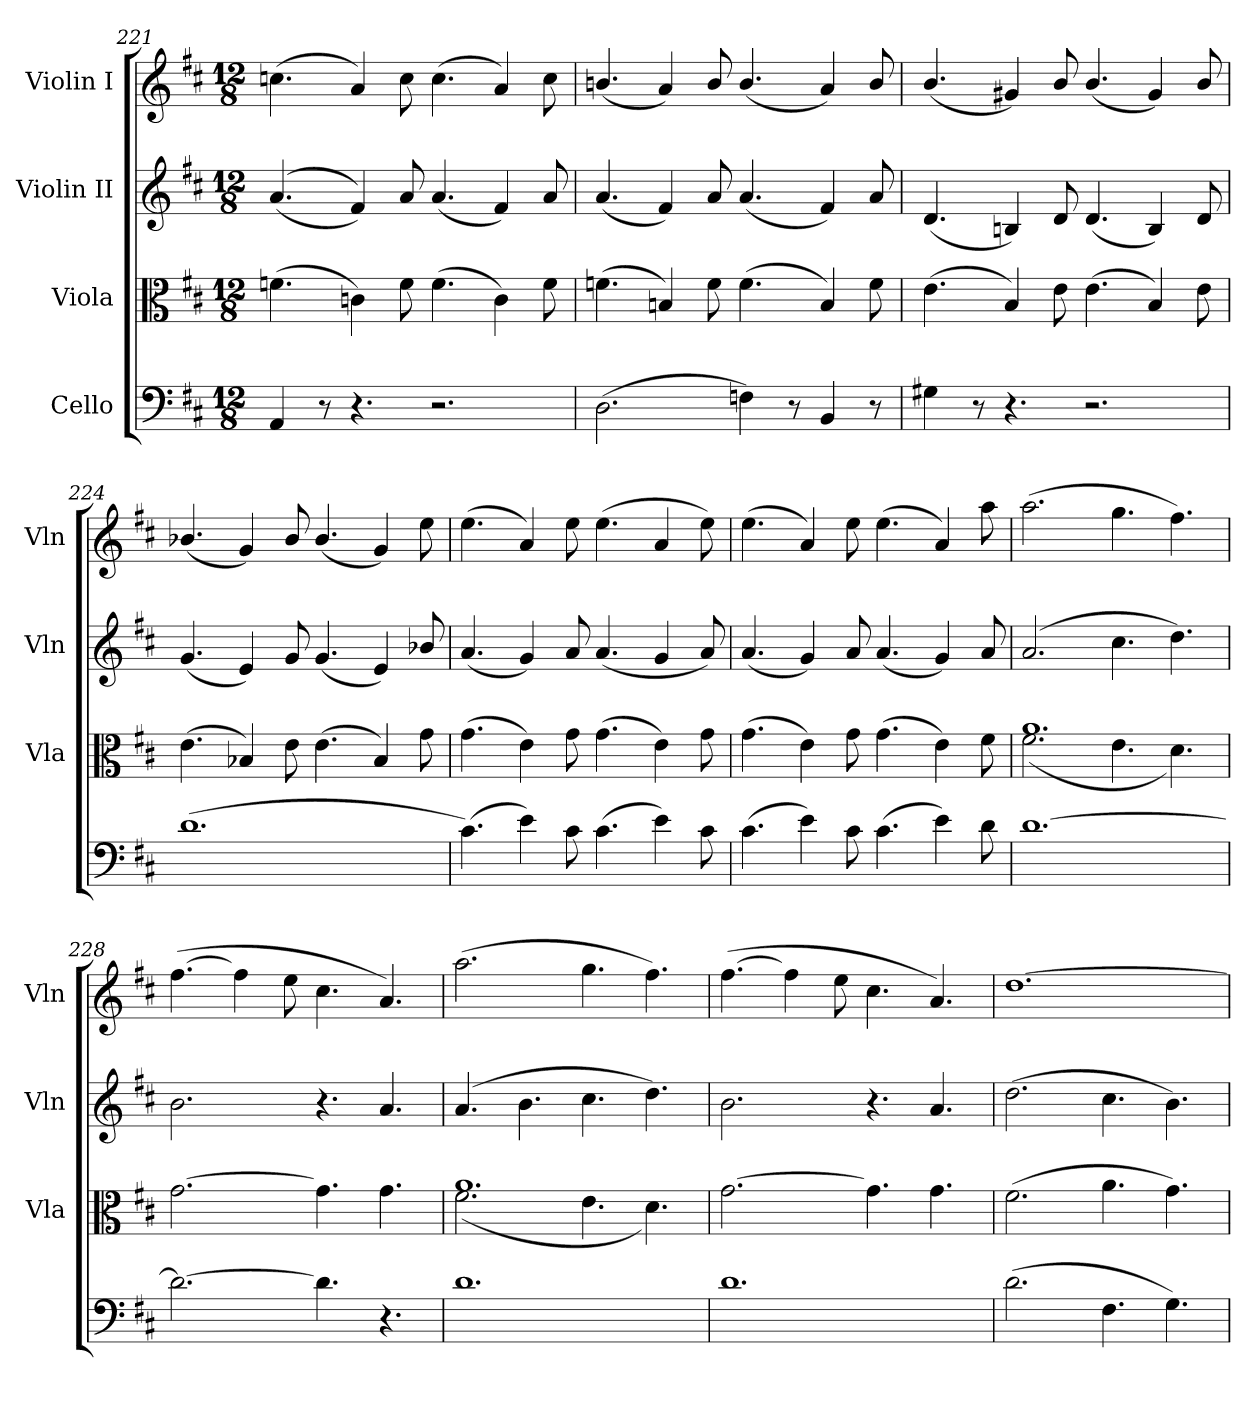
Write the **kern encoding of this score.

**kern	**kern	**kern	**kern
*part4	*part3	*part2	*part1
*staff4	*staff3	*staff2	*staff1
*I"Cello	*I"Viola	*I"Violin II	*I"Violin I
*	*I'Vla	*I'Vln	*I'Vln
!!LO:LB:g=z
*clefF4	*clefC3	*clefG2	*clefG2
*k[f#c#]	*k[f#c#]	*k[f#c#]	*k[f#c#]
*M12/8	*M12/8	*M12/8	*M12/8
=221	=221	=221	=221
4AA/	(>4.fn\	(<(<4.a/	(>4.ccn\
8r	.	.	.
4.r	4cn\)	4f#/))	4a/)
.	8f\	8a/	8cc\
2.r	(>4.f\	(<4.a/	(>4.cc\
.	4c\)	4f#/)	4a/)
.	8f\	8a/	8cc\
=222	=222	=222	=222
(>2.D\	(>4.fn\	(<4.a/	(<4.bn/
.	4Bn/)	4f#/)	4a/)
.	8f\	8a/	8b/
4Fn\)	(>4.f\	(<4.a/	(<4.b/
8r	.	.	.
4BB/	4B/)	4f#/)	4a/)
8r	8f\	8a/	8b/
=223	=223	=223	=223
4G#X\	(>4.e\	(<4.d/	(<4.b/
8r	.	.	.
4.r	4B/)	4Bn/)	4g#X/)
.	8e\	8d/	8b/
2.r	(>4.e\	(<4.d/	(<4.b/
.	4B/)	4B/)	4g#/)
.	8e\	8d/	8b/
=224	=224	=224	=224
(>1.d	(>4.e\	(<4.g/	(<4.b-X/
.	4B-X/)	4e/)	4g/)
.	8e\	8g/	8b-/
.	(>4.e\	(<4.g/	(<4.b-/
.	4B-/)	4e/)	4g/)
.	8g\	8b-X/	8ee\
=225	=225	=225	=225
(>4.c#\)	(>4.g\	(<4.a/	(>4.ee\
4e\)	4e\)	4g/)	4a/)
8c#\	8g\	8a/	8ee\
(>4.c#\	(>4.g\	(<4.a/	(>4.ee\
4e\)	4e\)	4g/	4a/
8c#\	8g\	8a/)	8ee\)
=226	=226	=226	=226
(>4.c#\	(>4.g\	(<4.a/	(>4.ee\
4e\)	4e\)	4g/)	4a/)
8c#\	8g\	8a/	8ee\
(>4.c#\	(>4.g\	(<4.a/	(>4.ee\
4e\)	4e\)	4g/)	4a/)
8d\	8f#\	8a/	8aa\
=227	=227	=227	=227
*	*^	*	*
[1.d	1.a	(<2.f#\	(>2.a/	(>2.aa\
.	.	4.e\	4.cc#\	4.gg\
.	.	4.d\)	4.dd\)	4.ff#\)
*	*v	*v	*	*
=228	=228	=228	=228
2.d\_	[2.g\	2.b\	(>[4.ff#\
.	.	.	4ff#\]
.	.	.	8ee\
4.d\]	4.g\]	4.r	4.cc#\
4.r	4.g\	4.a/	4.a/)
=229	=229	=229	=229
*	*^	*	*
1.d	1.a	(<2.f#\	(>4.a/	(>2.aa\
.	.	.	4.b\	.
.	.	4.e\	4.cc#\	4.gg\
.	.	4.d\)	4.dd\)	4.ff#\)
*	*v	*v	*	*
!!LO:LB:g=z
=230	=230	=230	=230
1.d	[2.g\	2.b\	(>[4.ff#\
.	.	.	4ff#\]
.	.	.	8ee\
.	4.g\]	4.r	4.cc#\
.	4.g\	4.a/	4.a/)
=231	=231	=231	=231
(>2.d\	(>2.f#\	(>2.dd\	[1.dd
4.F#\	4.a\	4.cc#\	.
4.G\)	4.g\)	4.b\)	.
=	=	=	=
*-	*-	*-	*-
